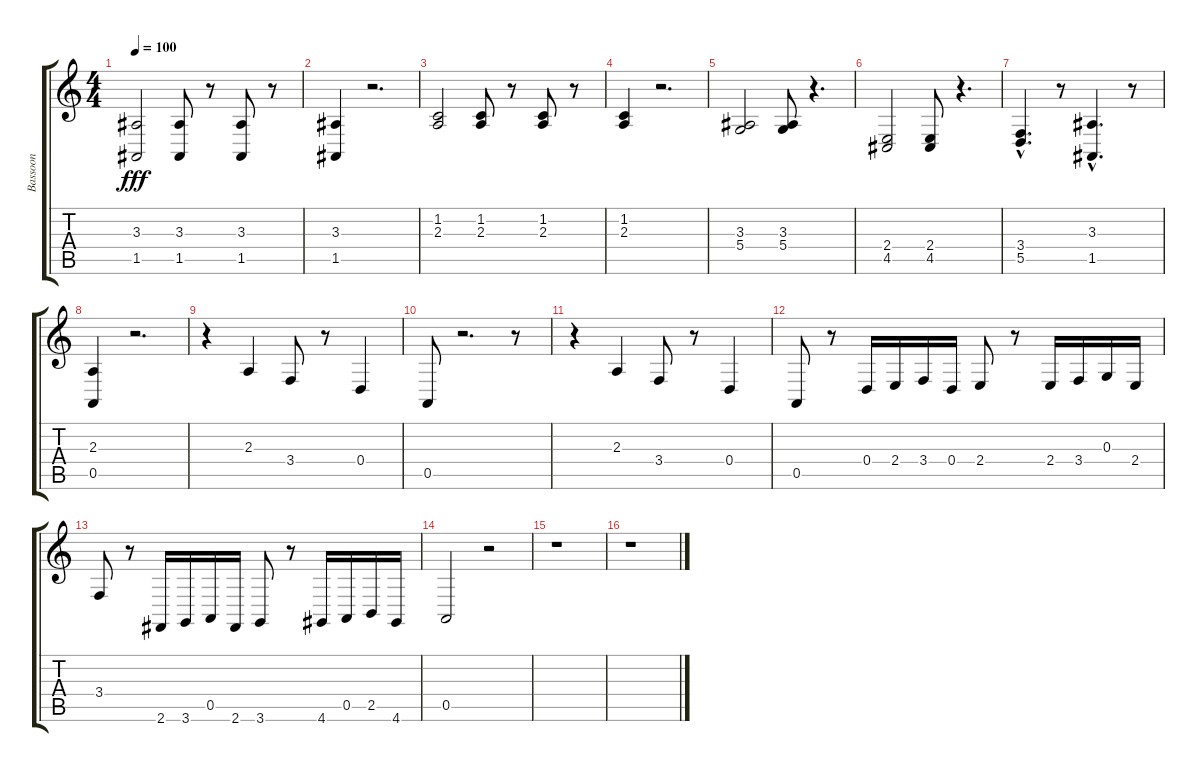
\track ("Bassoon" "Bassoon") {instrument bassoon}
\staff {score tabs}
\tuning (E4 B3 G3 D3 A2 E2) {hide}
\ts (4 4)
\tempo 100
\clef g2
\ks c
(3.3 1.5).2{dy fff} (3.3 1.5).8 r.8 (3.3 1.5).8 r.8 |
(3.3 1.5).4 r.2{d} |
(1.2 2.3).2 (1.2 2.3).8 r.8 (1.2 2.3).8 r.8 |
(1.2 2.3).4 r.2{d} |
(3.3 5.4).2 (3.3 5.4).8 r.4{d} |
(2.4 4.5).2 (2.4 4.5).8 r.4{d} |
(3.4{hac} 5.5{hac}).4{d} r.8 (3.3{hac} 1.5{hac}).4{d} r.8 |
(2.3 0.5).4 r.2{d} |
r.4 2.3.4 3.4.8 r.8 0.4.4 |
0.5.8 r.2{d} r.8 |
r.4 2.3.4 3.4.8 r.8 0.4.4 |
0.5.8 r.8 0.4.16 2.4.16 3.4.16 0.4.16 2.4.8 r.8 2.4.16 3.4.16 0.3.16 2.4.16 |
3.4.8 r.8 2.6.16 3.6.16 0.5.16 2.6.16 3.6.8 r.8 4.6.16 0.5.16 2.5.16 4.6.16 |
0.5.2 r.2 |
r.1 |
r.1
